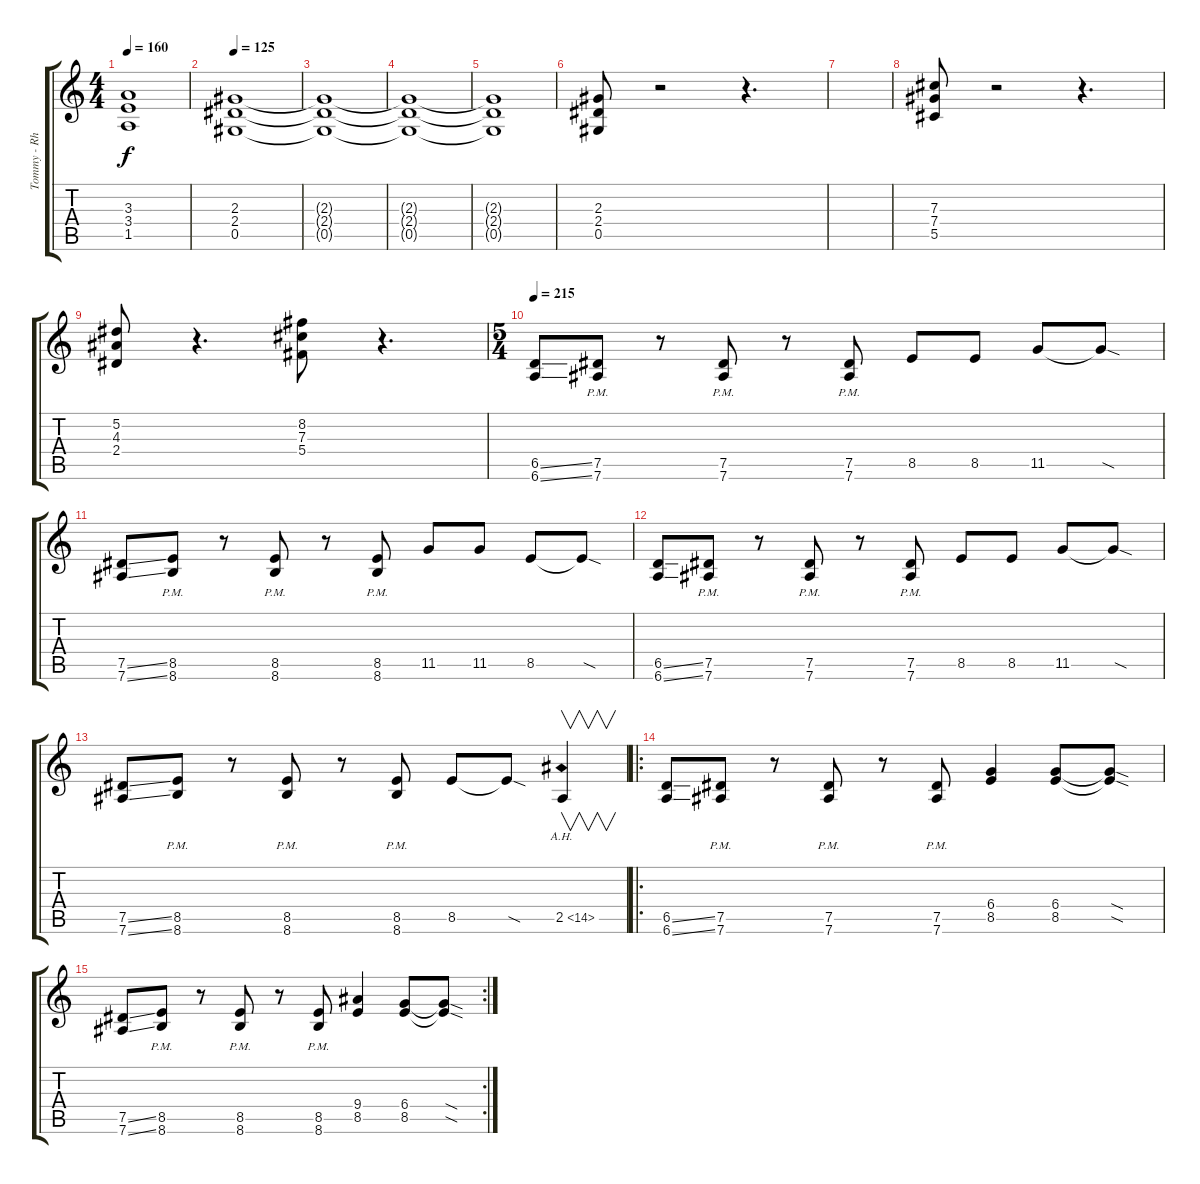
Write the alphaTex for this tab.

\track ("Tommy - Rhythm Guitar" "Tommy - Rh") {instrument distortionguitar}
\staff {score tabs}
\tuning (Eb4 Bb3 Gb3 Db3 Ab2 Eb2) {hide}
\ts (4 4)
\tempo 160
\clef g2
\ks c
(3.3{t} 3.4{t} 1.5{t}).1{dy f} |
\tempo 125
(2.3 2.4 0.5).1 |
(2.3{t} 2.4{t} 0.5{t}).1 |
(2.3{t} 2.4{t} 0.5{t}).1 |
(2.3{t} 2.4{t} 0.5{t}).1 |
(2.3 2.4 0.5).8 r.2 r.4{d} |
|
(7.3 7.4 5.5).8 r.2 r.4{d} |
(5.2 4.3 2.4).8 r.4{d} (8.2 7.3 5.4).8 r.4{d} |
\ts (5 4)
\tempo 215
(6.5{ss} 6.6{ss}).8 (7.5{pm} 7.6{pm}).8 r.8 (7.5{pm} 7.6{pm}).8 r.8 (7.5{pm} 7.6{pm}).8 8.5.8 8.5.8 11.5.8 11.5{sod t}.8 |
(7.5{ss} 7.6{ss}).8 (8.5{pm} 8.6{pm}).8 r.8 (8.5{pm} 8.6{pm}).8 r.8 (8.5{pm} 8.6{pm}).8 11.5.8 11.5.8 8.5.8 8.5{sod t}.8 |
(6.5{ss} 6.6{ss}).8 (7.5{pm} 7.6{pm}).8 r.8 (7.5{pm} 7.6{pm}).8 r.8 (7.5{pm} 7.6{pm}).8 8.5.8 8.5.8 11.5.8 11.5{sod t}.8 |
(7.5{ss} 7.6{ss}).8 (8.5{pm} 8.6{pm}).8 r.8 (8.5{pm} 8.6{pm}).8 r.8 (8.5{pm} 8.6{pm}).8 8.5.8 8.5{sod t}.8 2.5{ah 12}.4{v instrument guitarharmonics} |
\ro
(6.5{ss} 6.6{ss}).8{instrument distortionguitar} (7.5{pm} 7.6{pm}).8 r.8 (7.5{pm} 7.6{pm}).8 r.8 (7.5{pm} 7.6{pm}).8 (6.4 8.5).4 (6.4 8.5).8 (6.4{sod t} 8.5{sod t}).8 |
\rc 2
(7.5{ss} 7.6{ss}).8 (8.5{pm} 8.6{pm}).8 r.8 (8.5{pm} 8.6{pm}).8 r.8 (8.5{pm} 8.6{pm}).8 (9.4 8.5).4 (6.4 8.5).8 (6.4{sod t} 8.5{sod t}).8
